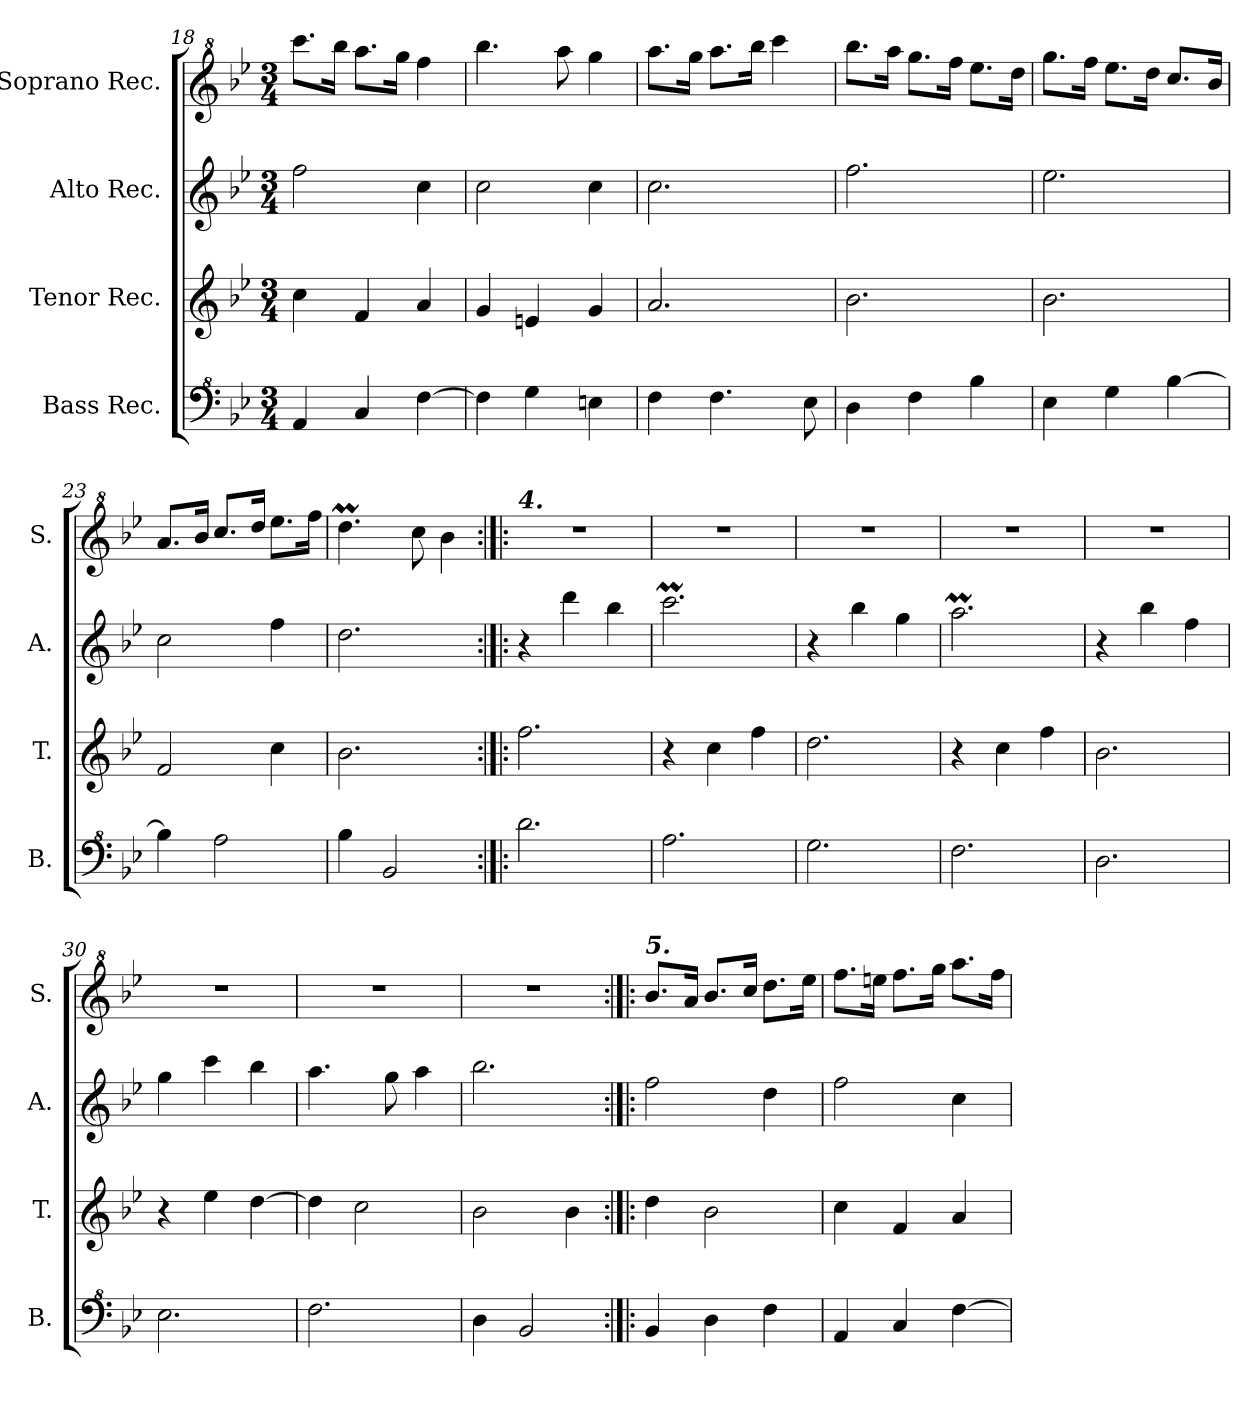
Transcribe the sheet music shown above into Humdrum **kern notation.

**kern	**kern	**kern	**kern
*part4	*part3	*part2	*part1
*staff4	*staff3	*staff2	*staff1
*I"Bass Rec.	*I"Tenor Rec.	*I"Alto Rec.	*I"Soprano Rec.
*I'B.	*I'T.	*I'A.	*I'S.
*clefF^4	*clefG2	*clefG2	*clefG^2
*k[b-e-]	*k[b-e-]	*k[b-e-]	*k[b-e-]
*B-:	*B-:	*B-:	*B-:
*M3/4	*M3/4	*M3/4	*M3/4
=18	=18	=18	=18
4A/	4cc\	2ff\	8.cccc\L
.	.	.	16bbb-\Jk
4c/	4f/	.	8.aaa\L
.	.	.	16ggg\Jk
[4f\	4a/	4cc\	4fff\
=19	=19	=19	=19
4f\]	4g/	2cc\	4.bbb-\
4g\	4en/	.	.
.	.	.	8aaa\
4en\	4g/	4cc\	4ggg\
=20	=20	=20	=20
4f\	2.a/	2.cc\	8.aaa\L
.	.	.	16ggg\Jk
4.f\	.	.	8.aaa\L
.	.	.	16bbb-\Jk
.	.	.	4cccc\
8e-\	.	.	.
=21	=21	=21	=21
4d\	2.b-\	2.ff\	8.bbb-\L
.	.	.	16aaa\Jk
4f\	.	.	8.ggg\L
.	.	.	16fff\Jk
4b-\	.	.	8.eee-\L
.	.	.	16ddd\Jk
=22	=22	=22	=22
4e-\	2.b-\	2.ee-\	8.ggg\L
.	.	.	16fff\Jk
4g\	.	.	8.eee-\L
.	.	.	16ddd\Jk
[4b-\	.	.	8.ccc/L
.	.	.	16bb-/Jk
=23	=23	=23	=23
4b-\]	2f/	2cc\	8.aa/L
.	.	.	16bb-/Jk
2a\	.	.	8.ccc/L
.	.	.	16ddd/Jk
.	4cc\	4ff\	8.eee-\L
.	.	.	16fff\Jk
=24	=24	=24	=24
4b-\	2.b-\	2.dd\	4.dddm\
2B-/	.	.	.
.	.	.	8ccc\
.	.	.	4bb-\
!!LO:LB:g=z
=25:|!|:	=25:|!|:	=25:|!|:	=25:|!|:
!	!	!	!LO:TX:a:Bi:t=4.
2.dd\	2.ff\	4r	2.r
.	.	4ddd\	.
.	.	4bb-\	.
=26	=26	=26	=26
2.a\	4r	2.cccM\	2.r
.	4cc\	.	.
.	4ff\	.	.
=27	=27	=27	=27
2.g\	2.dd\	4r	2.r
.	.	4bb-\	.
.	.	4gg\	.
=28	=28	=28	=28
2.f\	4r	2.aam\	2.r
.	4cc\	.	.
.	4ff\	.	.
=29	=29	=29	=29
2.d\	2.b-\	4r	2.r
.	.	4bb-\	.
.	.	4ff\	.
=30	=30	=30	=30
2.e-\	4r	4gg\	2.r
.	4ee-\	4ccc\	.
.	[4dd\	4bb-\	.
=31	=31	=31	=31
2.f\	4dd\]	4.aa\	2.r
.	2cc\	.	.
.	.	8gg\	.
.	.	4aa\	.
=32	=32	=32	=32
4d\	2b-\	2.bb-\	2.r
2B-/	.	.	.
.	4b-\	.	.
!!LO:PB:g=z
=33:|!|:	=33:|!|:	=33:|!|:	=33:|!|:
!	!	!	!LO:TX:a:Bi:t=5.
4B-/	4dd\	2ff\	8.bb-/L
.	.	.	16aa/Jk
4d\	2b-\	.	8.bb-/L
.	.	.	16ccc/Jk
4f\	.	4dd\	8.ddd\L
.	.	.	16eee-\Jk
=34	=34	=34	=34
4A/	4cc\	2ff\	8.fff\L
.	.	.	16eeen\Jk
4c/	4f/	.	8.fff\L
.	.	.	16ggg\Jk
[4f\	4a/	4cc\	8.aaa\L
.	.	.	16fff\Jk
=	=	=	=
*-	*-	*-	*-
